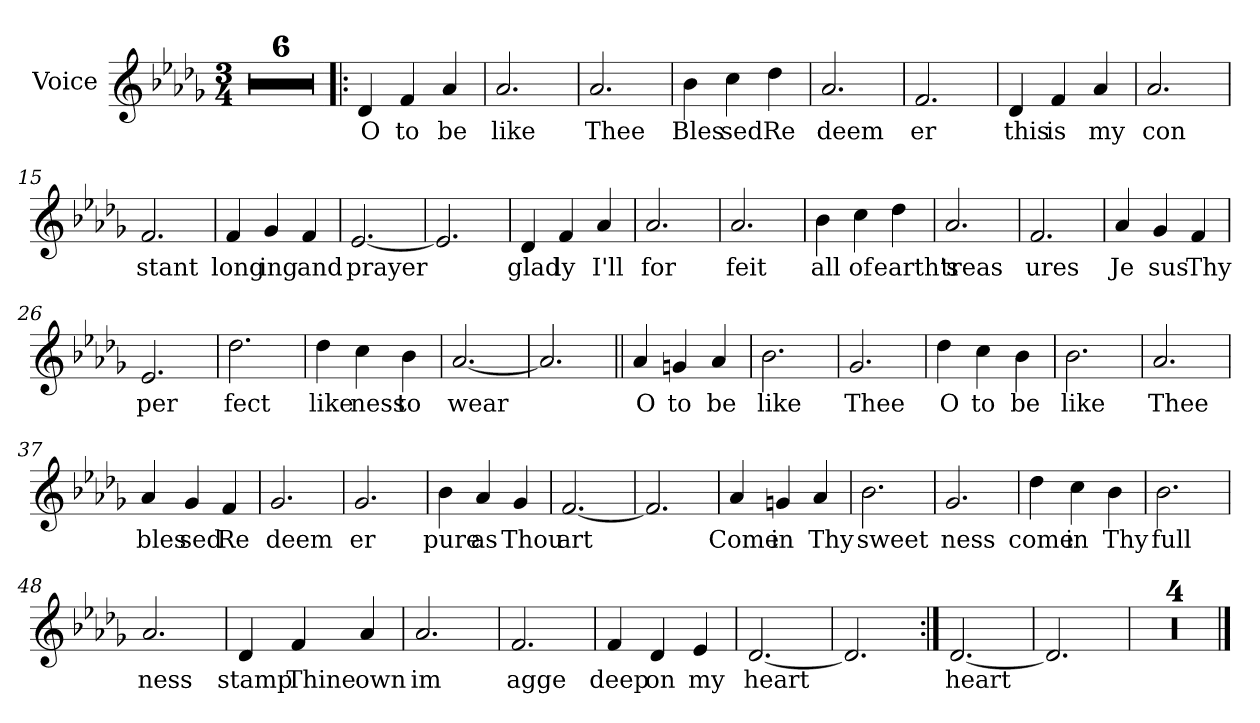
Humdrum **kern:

**kern	**text
*part1	*part1
*staff1	*staff1
*I"Voice	*
*I'V	*
*clefG2	*
*k[b-e-a-d-g-]	*
*D-:	*
*M3/4	*
=1	=1
2.r	.
=2	=2
2.r	.
=3	=3
!LO:N:vis=1	!
2.r	.
=4	=4
!LO:N:vis=1	!
2.r	.
=5	=5
!LO:N:vis=1	!
2.r	.
=6	=6
!LO:N:vis=1	!
2.r	.
=7!|:	=7!|:
!	!LO:LY:b
4d-/	O
!	!LO:LY:b
4f/	to
!	!LO:LY:b
4a-/	be
=8	=8
!	!LO:LY:b
2.a-/	like
!!LO:LB:g=z
=9	=9
!	!LO:LY:b
2.a-/	Thee
=10	=10
!	!LO:LY:b
4b-\	Bles
!	!LO:LY:b
4cc\	sed
!	!LO:LY:b
4dd-\	Re
=11	=11
!	!LO:LY:b
2.a-/	deem
=12	=12
!	!LO:LY:b
2.f/	er
=13	=13
!	!LO:LY:b
4d-/	this
!	!LO:LY:b
4f/	is
!	!LO:LY:b
4a-/	my
=14	=14
!	!LO:LY:b
2.a-/	con
=15	=15
!	!LO:LY:b
2.f/	stant
=16	=16
!	!LO:LY:b
4f/	long
!	!LO:LY:b
4g-/	ing
!	!LO:LY:b
4f/	and
!!LO:LB:g=z
=17	=17
!	!LO:LY:b
[2.e-/	prayer
=18	=18
2.e-/]	.
=19	=19
!	!LO:LY:b
4d-/	glad
!	!LO:LY:b
4f/	ly
!	!LO:LY:b
4a-/	I'll
=20	=20
!	!LO:LY:b
2.a-/	for
=21	=21
!	!LO:LY:b
2.a-/	feit
=22	=22
!	!LO:LY:b
4b-\	all
!	!LO:LY:b
4cc\	of
!	!LO:LY:b
4dd-\	earth's
=23	=23
!	!LO:LY:b
2.a-/	treas
=24	=24
!	!LO:LY:b
2.f/	ures
=25	=25
!	!LO:LY:b
4a-/	Je
!	!LO:LY:b
4g-/	sus
!	!LO:LY:b
4f/	Thy
!!LO:LB:g=z
=26	=26
!	!LO:LY:b
2.e-/	per
=27	=27
!	!LO:LY:b
2.dd-\	fect
=28	=28
!	!LO:LY:b
4dd-\	like
!	!LO:LY:b
4cc\	ness
!	!LO:LY:b
4b-\	to
=29	=29
!	!LO:LY:b
[2.a-/	wear
=30	=30
2.a-/]	.
=31||	=31||
!	!LO:LY:b
4a-/	O
!	!LO:LY:b
4gn/	to
!	!LO:LY:b
4a-/	be
=32	=32
!	!LO:LY:b
2.b-\	like
=33	=33
!	!LO:LY:b
2.g-/	Thee
=34	=34
!	!LO:LY:b
4dd-\	O
!	!LO:LY:b
4cc\	to
!	!LO:LY:b
4b-\	be
!!LO:LB:g=z
=35	=35
!	!LO:LY:b
2.b-\	like
=36	=36
!	!LO:LY:b
2.a-/	Thee
=37	=37
!	!LO:LY:b
4a-/	bles
!	!LO:LY:b
4g-/	sed
!	!LO:LY:b
4f/	Re
=38	=38
!	!LO:LY:b
2.g-/	deem
=39	=39
!	!LO:LY:b
2.g-/	er
=40	=40
!	!LO:LY:b
4b-\	pure
!	!LO:LY:b
4a-/	as
!	!LO:LY:b
4g-/	Thou
=41	=41
!	!LO:LY:b
[2.f/	art
=42	=42
2.f/]	.
!!LO:LB:g=z
=43	=43
!	!LO:LY:b
4a-/	Come
!	!LO:LY:b
4gn/	in
!	!LO:LY:b
4a-/	Thy
=44	=44
!	!LO:LY:b
2.b-\	sweet
=45	=45
!	!LO:LY:b
2.g-/	ness
=46	=46
!	!LO:LY:b
4dd-\	come
!	!LO:LY:b
4cc\	in
!	!LO:LY:b
4b-\	Thy
=47	=47
!	!LO:LY:b
2.b-\	full
=48	=48
!	!LO:LY:b
2.a-/	ness
=49	=49
!	!LO:LY:b
4d-/	stamp
!	!LO:LY:b
4f/	Thine
!	!LO:LY:b
4a-/	own
=50	=50
!	!LO:LY:b
2.a-/	im
!!LO:LB:g=z
=51	=51
!	!LO:LY:b
2.f/	agge
=52	=52
!	!LO:LY:b
4f/	deep
!	!LO:LY:b
4d-/	on
!	!LO:LY:b
4e-/	my
=53	=53
!	!LO:LY:b
[2.d-/	heart
=54	=54
2.d-/]	.
=55:|!	=55:|!
!	!LO:LY:b
[2.d-/	heart
=56	=56
2.d-/]	.
=57	=57
2.r	.
=58	=58
2.r	.
=59	=59
2.r	.
=60	=60
2.r	.
==	==
*-	*-
